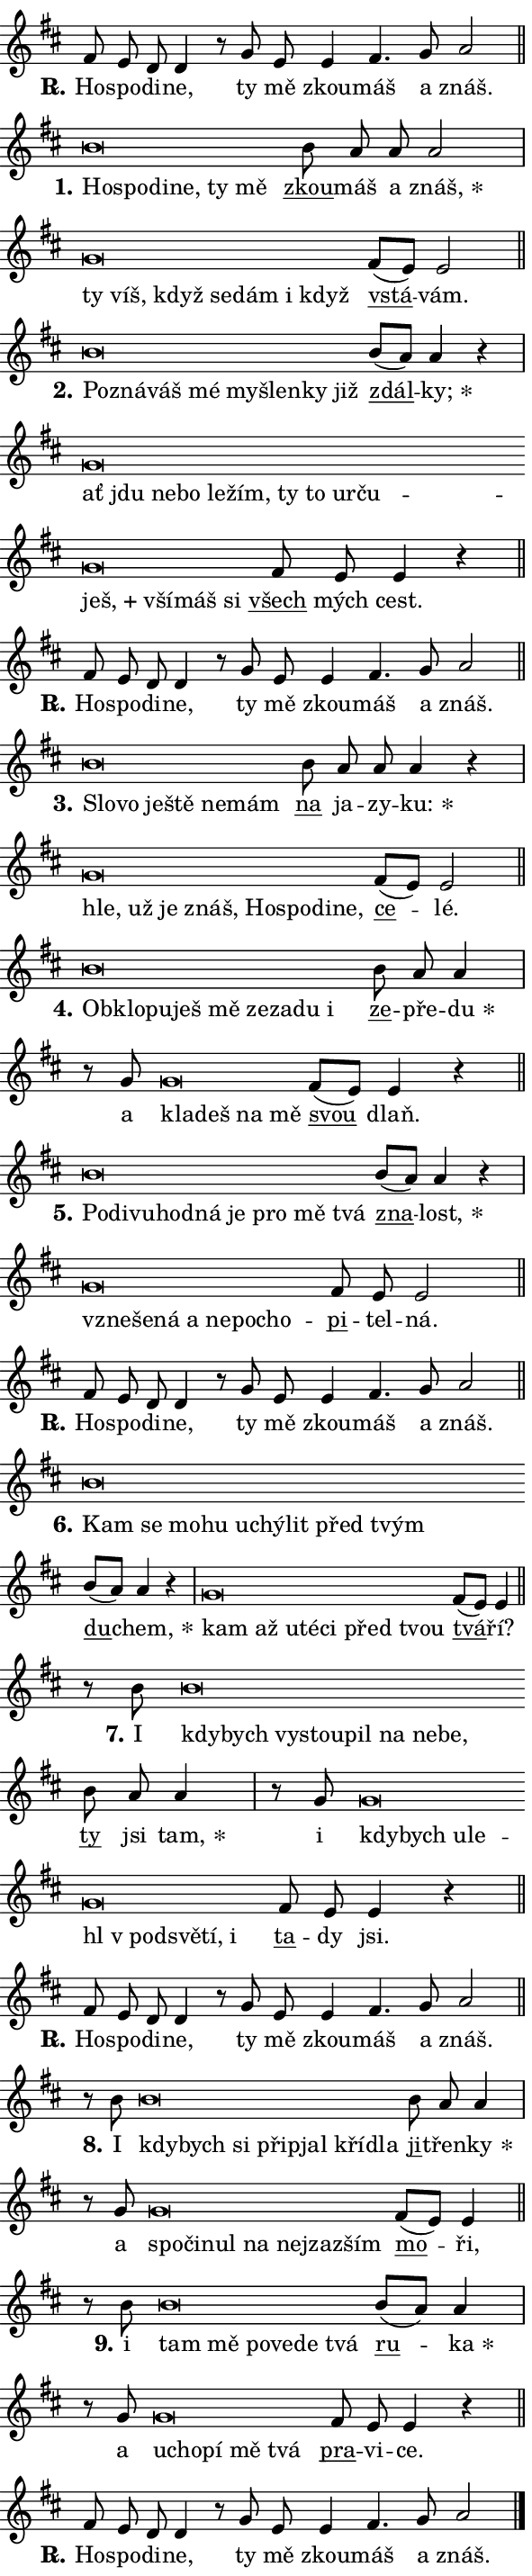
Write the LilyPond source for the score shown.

\version "2.24.0"
\header { tagline = "" }
\paper {
  indent = 0\cm
  top-margin = 0\cm
  right-margin = 0.13\cm % to fit lyric hyphens
  bottom-margin = 0\cm
  left-margin = 0\cm
  paper-width = 10\cm
  page-breaking = #ly:one-page-breaking
  system-system-spacing.basic-distance = #11
  score-system-spacing.basic-distance = #11
  ragged-last = ##f
}


%% Author: Thomas Morley
%% https://lists.gnu.org/archive/html/lilypond-user/2020-05/msg00002.html
#(define (line-position grob)
"Returns position of @var[grob} in current system:
   @code{'start}, if at first time-step
   @code{'end}, if at last time-step
   @code{'middle} otherwise
"
  (let* ((col (ly:item-get-column grob))
         (ln (ly:grob-object col 'left-neighbor))
         (rn (ly:grob-object col 'right-neighbor))
         (col-to-check-left (if (ly:grob? ln) ln col))
         (col-to-check-right (if (ly:grob? rn) rn col))
         (break-dir-left
           (and
             (ly:grob-property col-to-check-left 'non-musical #f)
             (ly:item-break-dir col-to-check-left)))
         (break-dir-right
           (and
             (ly:grob-property col-to-check-right 'non-musical #f)
             (ly:item-break-dir col-to-check-right))))
        (cond ((eqv? 1 break-dir-left) 'start)
              ((eqv? -1 break-dir-right) 'end)
              (else 'middle))))

#(define (tranparent-at-line-position vctor)
  (lambda (grob)
  "Relying on @code{line-position} select the relevant enry from @var{vctor}.
Used to determine transparency,"
    (case (line-position grob)
      ((end) (not (vector-ref vctor 0)))
      ((middle) (not (vector-ref vctor 1)))
      ((start) (not (vector-ref vctor 2))))))

noteHeadBreakVisibility =
#(define-music-function (break-visibility)(vector?)
"Makes @code{NoteHead}s transparent relying on @var{break-visibility}"
#{
  \override NoteHead.transparent =
    #(tranparent-at-line-position break-visibility)
#})

#(define delete-ledgers-for-transparent-note-heads
  (lambda (grob)
    "Reads whether a @code{NoteHead} is transparent.
If so this @code{NoteHead} is removed from @code{'note-heads} from
@var{grob}, which is supposed to be @code{LedgerLineSpanner}.
As a result ledgers are not printed for this @code{NoteHead}"
    (let* ((nhds-array (ly:grob-object grob 'note-heads))
           (nhds-list
             (if (ly:grob-array? nhds-array)
                 (ly:grob-array->list nhds-array)
                 '()))
           ;; Relies on the transparent-property being done before
           ;; Staff.LedgerLineSpanner.after-line-breaking is executed.
           ;; This is fragile ...
           (to-keep
             (remove
               (lambda (nhd)
                 (ly:grob-property nhd 'transparent #f))
               nhds-list)))
      ;; TODO find a better method to iterate over grob-arrays, similiar
      ;; to filter/remove etc for lists
      ;; For now rebuilt from scratch
      (set! (ly:grob-object grob 'note-heads)  '())
      (for-each
        (lambda (nhd)
          (ly:pointer-group-interface::add-grob grob 'note-heads nhd))
        to-keep))))

squashNotes = {
  \override NoteHead.X-extent = #'(-0.2 . 0.2)
  \override NoteHead.Y-extent = #'(-0.75 . 0)
  \override NoteHead.stencil =
    #(lambda (grob)
       (let ((pos (ly:grob-property grob 'staff-position)))
         (begin
           (if (< pos -7) (display "ERROR: Lower brevis then expected\n") (display ""))
           (if (<= pos -6) ly:text-interface::print ly:note-head::print))))
}
unSquashNotes = {
  \revert NoteHead.X-extent
  \revert NoteHead.Y-extent
  \revert NoteHead.stencil
}

hideNotes = \noteHeadBreakVisibility #begin-of-line-visible
unHideNotes = \noteHeadBreakVisibility #all-visible

% work-around for resetting accidentals
% https://lilypond.org/doc/v2.23/Documentation/notation/displaying-rhythms#unmetered-music
cadenzaMeasure = {
  \cadenzaOff
  \partial 1024 s1024
  \cadenzaOn
}

#(define-markup-command (accent layout props text) (markup?)
  "Underline accented syllable"
  (interpret-markup layout props
    #{\markup \override #'(offset . 4.3) \underline { #text }#}))

responsum = \markup \concat {
  "R" \hspace #-1.05 \path #0.1 #'((moveto 0 0.07) (lineto 0.9 0.8)) \hspace #0.05 "."
}

spaceSize = #0.6828661417322834 % exact space size for TeX Gyre Schola

\layout {
  \context {
    \Staff
    \remove "Time_signature_engraver"
    \override LedgerLineSpanner.after-line-breaking = #delete-ledgers-for-transparent-note-heads
  }
  \context {
    \Lyrics {
      \override LyricSpace.minimum-distance = \spaceSize
      \override LyricText.font-name = #"TeX Gyre Schola"
      \override LyricText.font-size = 1
      \override StanzaNumber.font-name = #"TeX Gyre Schola Bold"
      \override StanzaNumber.font-size = 1
    }
  }
  \context {
    \Score 
    \override NoteHead.text =
      #(lambda (grob) 
        (let ((pos (ly:grob-property grob 'staff-position)))
          #{\markup {
            \combine
              \halign #-0.55 \raise #(if (= pos -6) 0 0.5) \override #'(thickness . 2) \draw-line #'(3.2 . 0)
              \musicglyph "noteheads.sM1"
          }#}))
  }
}

% magnetic-lyrics.ily
%
%   written by
%     Jean Abou Samra <jean@abou-samra.fr>
%     Werner Lemberg <wl@gnu.org>
%
%   adapted by
%     Jiri Hon <jiri.hon@gmail.com>
%
% Version 2022-Apr-15

% https://www.mail-archive.com/lilypond-user@gnu.org/msg149350.html

#(define (Left_hyphen_pointer_engraver context)
   "Collect syllable-hyphen-syllable occurrences in lyrics and store
them in properties.  This engraver only looks to the left.  For
example, if the lyrics input is @code{foo -- bar}, it does the
following.

@itemize @bullet
@item
Set the @code{text} property of the @code{LyricHyphen} grob between
@q{foo} and @q{bar} to @code{foo}.

@item
Set the @code{left-hyphen} property of the @code{LyricText} grob with
text @q{foo} to the @code{LyricHyphen} grob between @q{foo} and
@q{bar}.
@end itemize

Use this auxiliary engraver in combination with the
@code{lyric-@/text::@/apply-@/magnetic-@/offset!} hook."
   (let ((hyphen #f)
         (text #f))
     (make-engraver
      (acknowledgers
       ((lyric-syllable-interface engraver grob source-engraver)
        (set! text grob)))
      (end-acknowledgers
       ((lyric-hyphen-interface engraver grob source-engraver)
        ;(when (not (grob::has-interface grob 'lyric-space-interface))
          (set! hyphen grob)));)
      ((stop-translation-timestep engraver)
       (when (and text hyphen)
         (ly:grob-set-object! text 'left-hyphen hyphen))
       (set! text #f)
       (set! hyphen #f)))))

#(define (lyric-text::apply-magnetic-offset! grob)
   "If the space between two syllables is less than the value in
property @code{LyricText@/.details@/.squash-threshold}, move the right
syllable to the left so that it gets concatenated with the left
syllable.

Use this function as a hook for
@code{LyricText@/.after-@/line-@/breaking} if the
@code{Left_@/hyphen_@/pointer_@/engraver} is active."
   (let ((hyphen (ly:grob-object grob 'left-hyphen #f)))
     (when hyphen
       (let ((left-text (ly:spanner-bound hyphen LEFT)))
         (when (grob::has-interface left-text 'lyric-syllable-interface)
           (let* ((common (ly:grob-common-refpoint grob left-text X))
                  (this-x-ext (ly:grob-extent grob common X))
                  (left-x-ext
                   (begin
                     ;; Trigger magnetism for left-text.
                     (ly:grob-property left-text 'after-line-breaking)
                     (ly:grob-extent left-text common X)))
                  ;; `delta` is the gap width between two syllables.
                  (delta (- (interval-start this-x-ext)
                            (interval-end left-x-ext)))
                  (details (ly:grob-property grob 'details))
                  (threshold (assoc-get 'squash-threshold details 0.2)))
             (when (< delta threshold)
               (let* (;; We have to manipulate the input text so that
                      ;; ligatures crossing syllable boundaries are not
                      ;; disabled.  For languages based on the Latin
                      ;; script this is essentially a beautification.
                      ;; However, for non-Western scripts it can be a
                      ;; necessity.
                      (lt (ly:grob-property left-text 'text))
                      (rt (ly:grob-property grob 'text))
                      (is-space (grob::has-interface hyphen 'lyric-space-interface))
                      (space (if is-space " " ""))
                      (extra-delta (if is-space spaceSize 0))
                      ;; Append new syllable.
                      (ltrt-space (if (and (string? lt) (string? rt))
                                (string-append lt space rt)
                                (make-concat-markup (list lt space rt))))
                      ;; Right-align `ltrt` to the right side.
                      (ltrt-space-markup (grob-interpret-markup
                               grob
                               (make-translate-markup
                                (cons (interval-length this-x-ext) 0)
                                (make-right-align-markup ltrt-space)))))
                 (begin
                   ;; Don't print `left-text`.
                   (ly:grob-set-property! left-text 'stencil #f)
                   ;; Set text and stencil (which holds all collected
                   ;; syllables so far) and shift it to the left.
                   (ly:grob-set-property! grob 'text ltrt-space)
                   (ly:grob-set-property! grob 'stencil ltrt-space-markup)
                   (ly:grob-translate-axis! grob (- (- delta extra-delta)) X))))))))))


#(define (lyric-hyphen::displace-bounds-first grob)
   ;; Make very sure this callback isn't triggered too early.
   (let ((left (ly:spanner-bound grob LEFT))
         (right (ly:spanner-bound grob RIGHT)))
     (ly:grob-property left 'after-line-breaking)
     (ly:grob-property right 'after-line-breaking)
     (ly:lyric-hyphen::print grob)))

squashThreshold = #0.4

\layout {
  \context {
    \Lyrics
    \consists #Left_hyphen_pointer_engraver
    \override LyricText.after-line-breaking =
      #lyric-text::apply-magnetic-offset!
    \override LyricHyphen.stencil = #lyric-hyphen::displace-bounds-first
    \override LyricText.details.squash-threshold = \squashThreshold
    \override LyricHyphen.minimum-distance = 0
    \override LyricHyphen.minimum-length = \squashThreshold
  }
}

squashText = \override LyricText.details.squash-threshold = 9999
unSquashText = \override LyricText.details.squash-threshold = \squashThreshold

leftText = \override LyricText.self-alignment-X = #LEFT
unLeftText = \revert LyricText.self-alignment-X

starOffset = #(lambda (grob) 
                (let ((x_offset (ly:self-alignment-interface::aligned-on-x-parent grob)))
                  (if (= x_offset 0) 0 (+ x_offset 1.2))))

star = #(define-music-function (syllable)(string?)
"Append star separator at the end of a syllable"
#{
  \once \override LyricText.X-offset = #starOffset
  \lyricmode { \markup {
    #syllable
    \override #'((font-name . "TeX Gyre Schola Bold")) \hspace #0.2 \lower #0.65 \larger "*"
  } }
#})

starAccent = #(define-music-function (syllable)(string?)
"Append star separator at the end of a syllable and make accent"
#{
  \once \override LyricText.X-offset = #starOffset
  \lyricmode { \markup {
    \accent #syllable
    \override #'((font-name . "TeX Gyre Schola Bold")) \hspace #0.2 \lower #0.65 \larger "*"
  } }
#})

breath = #(define-music-function (syllable)(string?)
"Append breathing indicator at the end of a syllable"
#{
  \lyricmode { \markup { #syllable "+" } }
#})

optionalBreath = #(define-music-function (syllable)(string?)
"Append optional breathing indicator at the end of a syllable"
#{
  \lyricmode { \markup { #syllable "(+)" } }
#})


\score {
    <<
        \new Voice = "melody" { \cadenzaOn \key d \major \relative { fis'8 e d d4 r8 \bar "" g e \bar "" e4 fis4. g8 a2 \cadenzaMeasure \bar "||" \break } }
        \new Lyrics \lyricsto "melody" { \lyricmode { \set stanza = \responsum
Ho -- spo -- di -- ne, ty mě zkou -- máš a znáš. } }
    >>
    \layout {}
}

\score {
    <<
        \new Voice = "melody" { \cadenzaOn \key d \major \relative { \squashNotes b'\breve*1/16 \hideNotes \breve*1/16 \bar "" \breve*1/16 \bar "" \breve*1/16 \bar "" \breve*1/16 \breve*1/16 \bar "" \unHideNotes \unSquashNotes \bar "" b8 a a a2 \cadenzaMeasure \bar "|" \squashNotes g\breve*1/16 \hideNotes \breve*1/16 \bar "" \breve*1/16 \bar "" \breve*1/16 \bar "" \breve*1/16 \bar "" \breve*1/16 \breve*1/16 \bar "" \unHideNotes \unSquashNotes \bar "" fis8[( e)] e2 \cadenzaMeasure \bar "||" \break } }
        \new Lyrics \lyricsto "melody" { \lyricmode { \set stanza = "1."
\leftText Ho -- \squashText spo -- di -- ne, ty mě \unLeftText \unSquashText \markup \accent zkou -- máš a \star znáš, \leftText ty \squashText víš, když se -- dám i když \unLeftText \unSquashText \markup \accent vstá -- vám. } }
    >>
    \layout {}
}

\score {
    <<
        \new Voice = "melody" { \cadenzaOn \key d \major \relative { \squashNotes b'\breve*1/16 \hideNotes \breve*1/16 \bar "" \breve*1/16 \bar "" \breve*1/16 \bar "" \breve*1/16 \bar "" \breve*1/16 \bar "" \breve*1/16 \breve*1/16 \bar "" \unHideNotes \unSquashNotes \bar "" b8[( a)] a4 r \cadenzaMeasure \bar "|" \squashNotes g\breve*1/16 \hideNotes \breve*1/16 \bar "" \breve*1/16 \bar "" \breve*1/16 \bar "" \breve*1/16 \bar "" \breve*1/16 \bar "" \breve*1/16 \bar "" \breve*1/16 \bar "" \breve*1/16 \bar "" \breve*1/16 \bar "" \breve*1/16 \bar "" \breve*1/16 \bar "" \breve*1/16 \breve*1/16 \bar "" \unHideNotes \unSquashNotes \bar "" fis8 e e4 r \cadenzaMeasure \bar "||" \break } }
        \new Lyrics \lyricsto "melody" { \lyricmode { \set stanza = "2."
\leftText Po -- \squashText zná -- váš mé my -- šlen -- ky již \unLeftText \unSquashText \markup \accent zdál -- \star ky; \leftText ať \squashText jdu ne -- bo le -- žím, ty to ur -- ču -- \breath "ješ," vší -- máš si \unLeftText \unSquashText \markup \accent všech mých cest. } }
    >>
    \layout {}
}

\score {
    <<
        \new Voice = "melody" { \cadenzaOn \key d \major \relative { fis'8 e d d4 r8 \bar "" g e \bar "" e4 fis4. g8 a2 \cadenzaMeasure \bar "||" \break } }
        \new Lyrics \lyricsto "melody" { \lyricmode { \set stanza = \responsum
Ho -- spo -- di -- ne, ty mě zkou -- máš a znáš. } }
    >>
    \layout {}
}

\score {
    <<
        \new Voice = "melody" { \cadenzaOn \key d \major \relative { \squashNotes b'\breve*1/16 \hideNotes \breve*1/16 \bar "" \breve*1/16 \bar "" \breve*1/16 \bar "" \breve*1/16 \breve*1/16 \bar "" \unHideNotes \unSquashNotes \bar "" b8 a a a4 r \cadenzaMeasure \bar "|" \squashNotes g\breve*1/16 \hideNotes \breve*1/16 \bar "" \breve*1/16 \bar "" \breve*1/16 \bar "" \breve*1/16 \bar "" \breve*1/16 \bar "" \breve*1/16 \breve*1/16 \bar "" \unHideNotes \unSquashNotes \bar "" fis8[( e)] e2 \cadenzaMeasure \bar "||" \break } }
        \new Lyrics \lyricsto "melody" { \lyricmode { \set stanza = "3."
\leftText Slo -- \squashText vo je -- ště ne -- mám \unLeftText \unSquashText \markup \accent na ja -- zy -- \star ku: \leftText hle, \squashText už je znáš, Ho -- spo -- di -- ne, \unLeftText \unSquashText \markup \accent ce -- lé. } }
    >>
    \layout {}
}

\score {
    <<
        \new Voice = "melody" { \cadenzaOn \key d \major \relative { \squashNotes b'\breve*1/16 \hideNotes \breve*1/16 \bar "" \breve*1/16 \bar "" \breve*1/16 \bar "" \breve*1/16 \bar "" \breve*1/16 \bar "" \breve*1/16 \bar "" \breve*1/16 \breve*1/16 \bar "" \unHideNotes \unSquashNotes \bar "" b8 a a4 \cadenzaMeasure \bar "|" r8 g8 \squashNotes g\breve*1/16 \hideNotes \breve*1/16 \bar "" \breve*1/16 \breve*1/16 \bar "" \unHideNotes \unSquashNotes \bar "" fis8[( e)] e4 r \cadenzaMeasure \bar "||" \break } }
        \new Lyrics \lyricsto "melody" { \lyricmode { \set stanza = "4."
\leftText Ob -- \squashText klo -- pu -- ješ mě ze -- za -- du i \unLeftText \unSquashText \markup \accent ze -- pře -- \star du a \leftText kla -- \squashText deš na mě \unLeftText \unSquashText \markup \accent svou dlaň. } }
    >>
    \layout {}
}

\score {
    <<
        \new Voice = "melody" { \cadenzaOn \key d \major \relative { \squashNotes b'\breve*1/16 \hideNotes \breve*1/16 \bar "" \breve*1/16 \bar "" \breve*1/16 \bar "" \breve*1/16 \bar "" \breve*1/16 \bar "" \breve*1/16 \bar "" \breve*1/16 \breve*1/16 \bar "" \unHideNotes \unSquashNotes \bar "" b8[( a)] a4 r \cadenzaMeasure \bar "|" \squashNotes g\breve*1/16 \hideNotes \breve*1/16 \bar "" \breve*1/16 \bar "" \breve*1/16 \bar "" \breve*1/16 \bar "" \breve*1/16 \breve*1/16 \bar "" \unHideNotes \unSquashNotes \bar "" fis8 e e2 \cadenzaMeasure \bar "||" \break } }
        \new Lyrics \lyricsto "melody" { \lyricmode { \set stanza = "5."
\leftText Po -- \squashText di -- vu -- hod -- ná je pro mě tvá \unLeftText \unSquashText \markup \accent zna -- \star lost, \leftText vzne -- \squashText še -- ná a ne -- po -- cho -- \unLeftText \unSquashText \markup \accent pi -- tel -- ná. } }
    >>
    \layout {}
}

\score {
    <<
        \new Voice = "melody" { \cadenzaOn \key d \major \relative { fis'8 e d d4 r8 \bar "" g e \bar "" e4 fis4. g8 a2 \cadenzaMeasure \bar "||" \break } }
        \new Lyrics \lyricsto "melody" { \lyricmode { \set stanza = \responsum
Ho -- spo -- di -- ne, ty mě zkou -- máš a znáš. } }
    >>
    \layout {}
}

\score {
    <<
        \new Voice = "melody" { \cadenzaOn \key d \major \relative { \squashNotes b'\breve*1/16 \hideNotes \breve*1/16 \bar "" \breve*1/16 \bar "" \breve*1/16 \bar "" \breve*1/16 \bar "" \breve*1/16 \bar "" \breve*1/16 \bar "" \breve*1/16 \breve*1/16 \bar "" \unHideNotes \unSquashNotes \bar "" b8[( a)] a4 r \cadenzaMeasure \bar "|" \squashNotes g\breve*1/16 \hideNotes \breve*1/16 \bar "" \breve*1/16 \bar "" \breve*1/16 \bar "" \breve*1/16 \bar "" \breve*1/16 \breve*1/16 \bar "" \unHideNotes \unSquashNotes \bar "" fis8[( e)] e4 \cadenzaMeasure \bar "||" \break } }
        \new Lyrics \lyricsto "melody" { \lyricmode { \set stanza = "6."
\leftText Kam \squashText se mo -- hu u -- chý -- lit před tvým \unLeftText \unSquashText \markup \accent du -- \star chem, \leftText kam \squashText až u -- té -- ci před tvou \unLeftText \unSquashText \markup \accent tvá -- ří? } }
    >>
    \layout {}
}

\score {
    <<
        \new Voice = "melody" { \cadenzaOn \key d \major \relative { r8 b'8 \squashNotes b\breve*1/16 \hideNotes \breve*1/16 \bar "" \breve*1/16 \bar "" \breve*1/16 \bar "" \breve*1/16 \bar "" \breve*1/16 \bar "" \breve*1/16 \breve*1/16 \bar "" \unHideNotes \unSquashNotes \bar "" b8 a a4 \cadenzaMeasure \bar "|" r8 g8 \squashNotes g\breve*1/16 \hideNotes \breve*1/16 \bar "" \breve*1/16 \bar "" \breve*1/16 \bar "" \breve*1/16 \bar "" \breve*1/16 \bar "" \breve*1/16 \bar "" \breve*1/16 \breve*1/16 \bar "" \unHideNotes \unSquashNotes \bar "" fis8 e e4 r \cadenzaMeasure \bar "||" \break } }
        \new Lyrics \lyricsto "melody" { \lyricmode { \set stanza = "7."
I \leftText kdy -- \squashText bych vy -- stou -- pil na ne -- be, \unLeftText \unSquashText \markup \accent ty jsi \star tam, i \leftText kdy -- \squashText bych u -- le -- hl "v pod" -- svě -- tí, i \unLeftText \unSquashText \markup \accent ta -- dy jsi. } }
    >>
    \layout {}
}

\score {
    <<
        \new Voice = "melody" { \cadenzaOn \key d \major \relative { fis'8 e d d4 r8 \bar "" g e \bar "" e4 fis4. g8 a2 \cadenzaMeasure \bar "||" \break } }
        \new Lyrics \lyricsto "melody" { \lyricmode { \set stanza = \responsum
Ho -- spo -- di -- ne, ty mě zkou -- máš a znáš. } }
    >>
    \layout {}
}

\score {
    <<
        \new Voice = "melody" { \cadenzaOn \key d \major \relative { r8 b'8 \squashNotes b\breve*1/16 \hideNotes \breve*1/16 \bar "" \breve*1/16 \bar "" \breve*1/16 \bar "" \breve*1/16 \bar "" \breve*1/16 \breve*1/16 \bar "" \unHideNotes \unSquashNotes \bar "" b8 a a4 \cadenzaMeasure \bar "|" r8 g8 \squashNotes g\breve*1/16 \hideNotes \breve*1/16 \bar "" \breve*1/16 \bar "" \breve*1/16 \bar "" \breve*1/16 \breve*1/16 \bar "" \unHideNotes \unSquashNotes \bar "" fis8[( e)] e4 \cadenzaMeasure \bar "||" \break } }
        \new Lyrics \lyricsto "melody" { \lyricmode { \set stanza = "8."
I \leftText kdy -- \squashText bych si při -- pjal kří -- dla \unLeftText \unSquashText \markup \accent ji -- třen -- \star ky a \leftText spo -- \squashText či -- nul na nej -- zazším \unLeftText \unSquashText \markup \accent mo -- ři, } }
    >>
    \layout {}
}

\score {
    <<
        \new Voice = "melody" { \cadenzaOn \key d \major \relative { r8 b'8 \squashNotes b\breve*1/16 \hideNotes \breve*1/16 \bar "" \breve*1/16 \bar "" \breve*1/16 \bar "" \breve*1/16 \breve*1/16 \bar "" \unHideNotes \unSquashNotes \bar "" b8[( a)] a4 \cadenzaMeasure \bar "|" r8 g8 \squashNotes g\breve*1/16 \hideNotes \breve*1/16 \bar "" \breve*1/16 \bar "" \breve*1/16 \breve*1/16 \bar "" \unHideNotes \unSquashNotes \bar "" fis8 e e4 r \cadenzaMeasure \bar "||" \break } }
        \new Lyrics \lyricsto "melody" { \lyricmode { \set stanza = "9."
i \leftText tam \squashText mě po -- ve -- de tvá \unLeftText \unSquashText \markup \accent ru -- \star ka a \leftText u -- \squashText cho -- pí mě tvá \unLeftText \unSquashText \markup \accent pra -- vi -- ce. } }
    >>
    \layout {}
}

\score {
    <<
        \new Voice = "melody" { \cadenzaOn \key d \major \relative { fis'8 e d d4 r8 \bar "" g e \bar "" e4 fis4. g8 a2 \cadenzaMeasure \bar "||" \break } \bar "|." }
        \new Lyrics \lyricsto "melody" { \lyricmode { \set stanza = \responsum
Ho -- spo -- di -- ne, ty mě zkou -- máš a znáš. } }
    >>
    \layout {}
}
